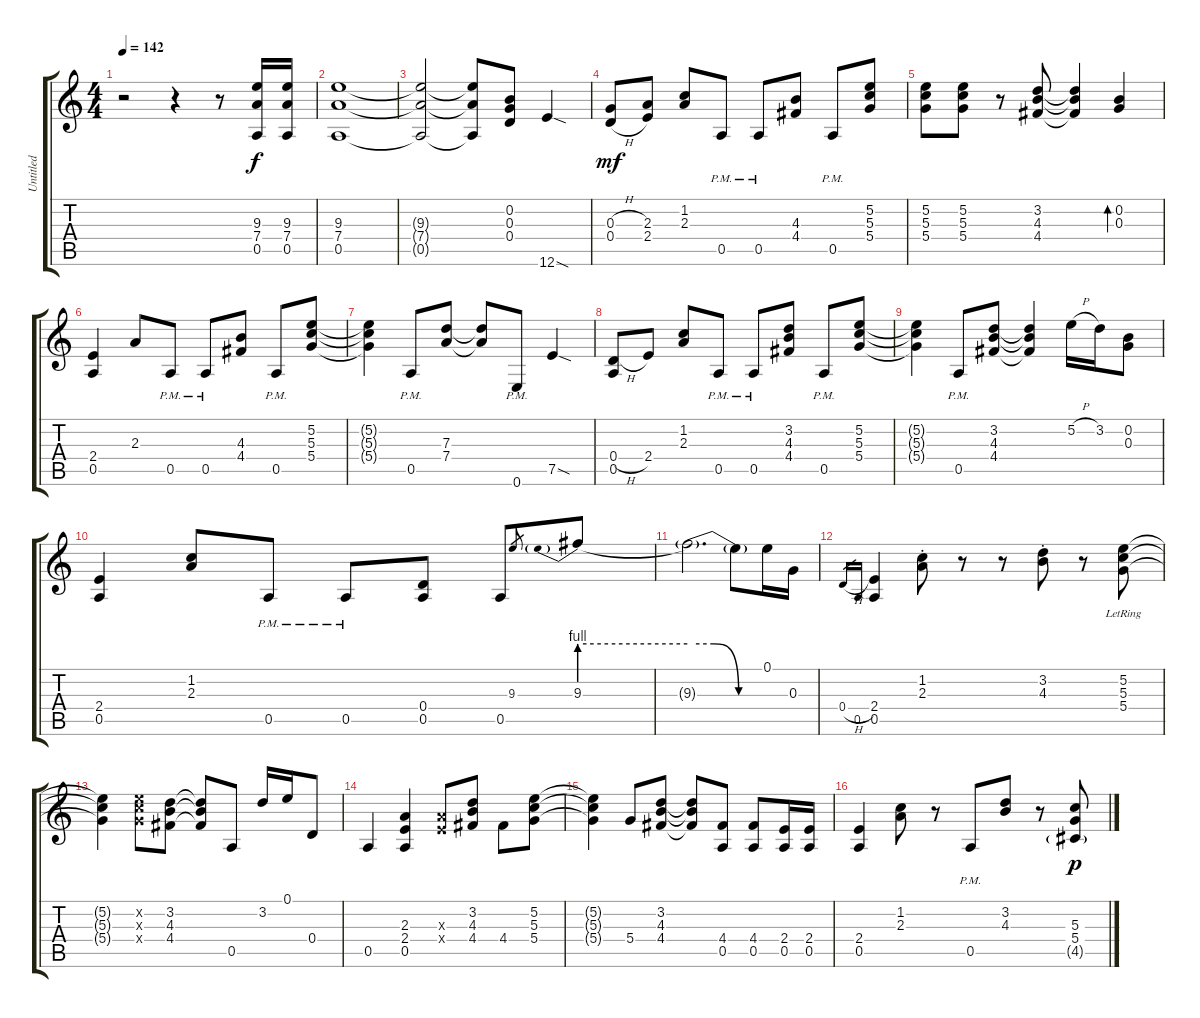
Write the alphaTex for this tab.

\track ("Untitled" "Untitled") {instrument distortionguitar}
\staff {score tabs}
\tuning (E4 B3 G3 D3 A2 E2) {hide}
\ts (4 4)
\tempo 142
\clef g2
\ks c
r.2{dy f instrument distortionguitar} r.4 r.8 (9.3 7.4 0.5).16 (9.3 7.4 0.5).16 |
(9.3 7.4 0.5).1 |
(9.3{t} 7.4{t} 0.5{t}).2 (9.3{t} 7.4{t} 0.5{t}).8 (0.2 0.3 0.4).8 12.6{sod}.4 |
(0.3{h} 0.4{h}).8{dy mf} (2.3 2.4).8 (1.2 2.3).8 0.5{pm}.8 0.5{pm}.8 (4.3 4.4).8 0.5{pm}.8 (5.2 5.3 5.4).8 |
(5.2 5.3 5.4).8 (5.2 5.3 5.4).8 r.8 (3.2 4.3 4.4).8 (3.2{t} 4.3{t} 4.4{t}).4 (0.2 0.3).4{bd 30} |
(2.4 0.5).4 2.3.8 0.5{pm}.8 0.5{pm}.8 (4.3 4.4).8 0.5{pm}.8 (5.2 5.3 5.4).8 |
(5.2{t} 5.3{t} 5.4{t}).4 0.5{pm}.8 (7.3 7.4).8 (7.3{t} 7.4{t}).8 0.6{pm}.8 7.5{sod}.4 |
(0.4{h} 0.5).8 2.4.8 (1.2 2.3).8 0.5{pm}.8 0.5{pm}.8 (3.2 4.3 4.4).8 0.5{pm}.8 (5.2 5.3 5.4).8 |
(5.2{t} 5.3{t} 5.4{t}).4 0.5{pm}.8 (3.2 4.3 4.4).8 (3.2{t} 4.3{t} 4.4{t}).4 5.2{h}.16 3.2.16 (0.2 0.3).8 |
(2.4 0.5).4 (1.2 2.3).8 0.5{pm}.8 0.5{pm}.8 (0.4 0.5).8 0.5.8 9.3.8{gr} 9.3{be (prebend 0 4 60 4)}.8 |
9.3{be (custom 0 4 20 4 40 0 60 0) t}.2{d} 9.3{t}.8 0.1.16 0.3.16 |
0.4{h}.16{gr} 0.5.16{gr} (2.4 0.5).4 (1.2{st} 2.3{st}).8 r.8 r.8 (3.2{st} 4.3{st}).8 r.8 (5.2{lr} 5.3{lr} 5.4{lr}).8 |
(5.2{t} 5.3{t} 5.4{t}).4 (5.2{x} 5.3{x} 5.4{x}).8 (3.2 4.3 4.4).8 (3.2{t} 4.3{t} 4.4{t}).8 0.5.8 3.2.16 0.1.16 0.4.8 |
0.5.4 (2.3 2.4 0.5).4 (2.3{x} 2.4{x}).8 (3.2 4.3 4.4).8 4.4.8 (5.2 5.3 5.4).8 |
(5.2{t} 5.3{t} 5.4{t}).4 5.4.8 (3.2 4.3 4.4).8 (3.2{t} 4.3{t} 4.4{t}).8 (4.4 0.5).8 (4.4 0.5).8 (2.4 0.5).16 (2.4 0.5).16 |
(2.4 0.5).4 (1.2 2.3).8 r.8 0.5{pm}.8 (3.2 4.3).8 r.8 (5.3 5.4 4.5{g}).8{dy p}
